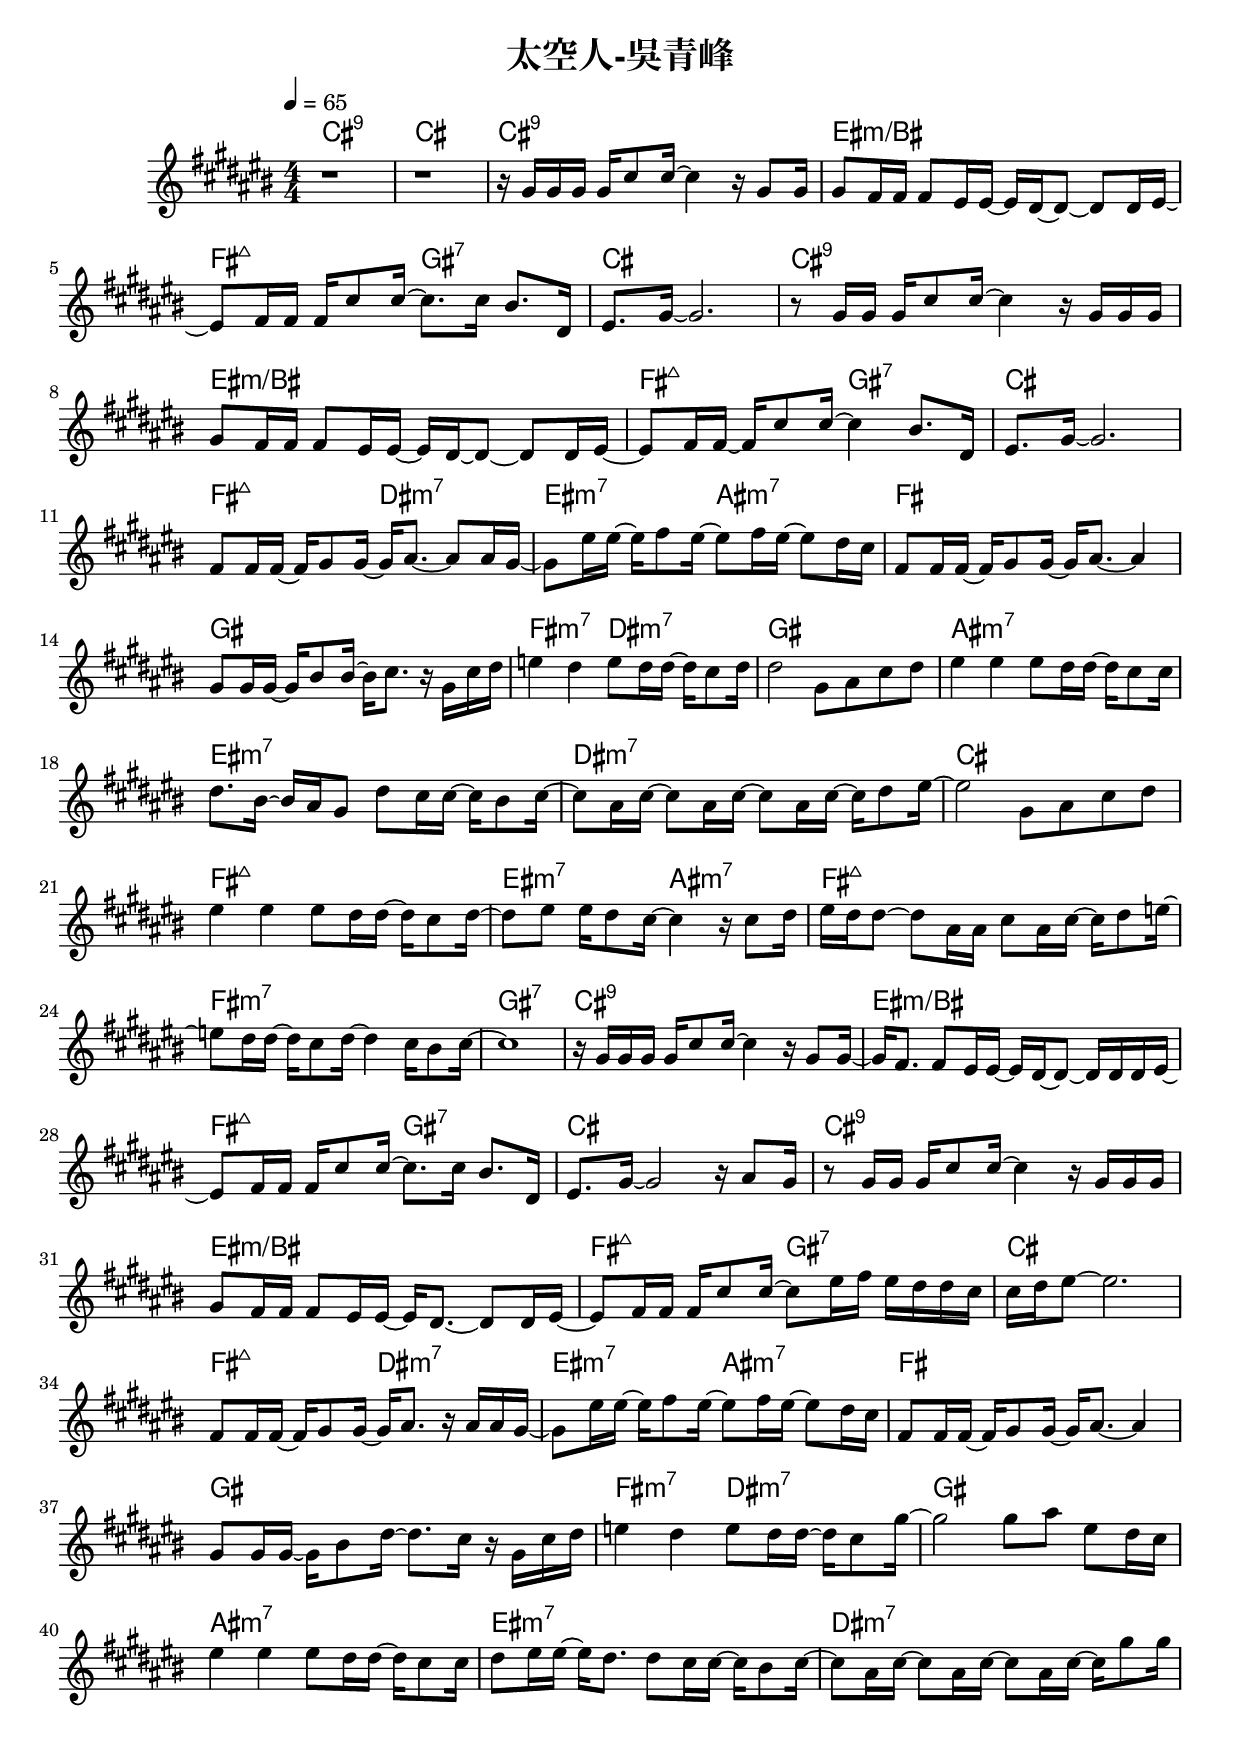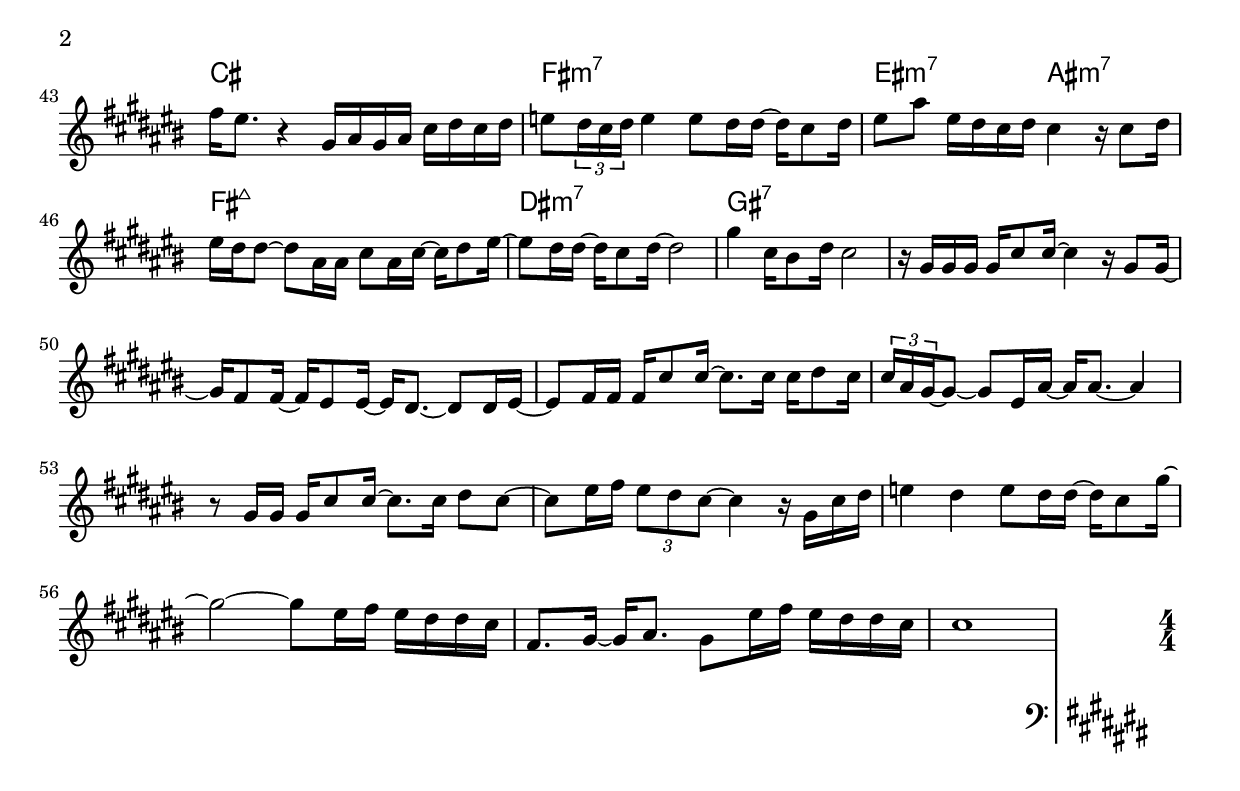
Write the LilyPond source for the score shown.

\header {
  title = "太空人-吳青峰"
  composer = ""
}

righthand = {\clef treble \key cis\major \numericTimeSignature \time 4/4 \tempo 4=65
  <<
  \relative cis''{
    %intro
    r1 | r |
    %verse1
    r16 gis gis gis gis cis8 cis16~ cis4 r16 gis8 gis16 |
    gis8 fis16 fis fis8 eis16 eis~ eis dis~ dis8~ dis dis16 eis~ |
    eis8 fis16 fis fis cis'8 cis16~ cis8. cis16 bis8. dis,16 |
    eis8. gis16~ gis2. |

    r8 gis16 gis gis cis8 cis16~ cis4 r16 gis gis gis |
    gis8 fis16 fis fis8 eis16 eis~ eis dis~ dis8~ dis dis16 eis~ |
    eis8 fis16 fis~ fis cis'8 cis16~ cis4 bis8. dis,16 |
    eis8. gis16~ gis2. |
    %pre-chorus 
    fis8 fis16 fis~ fis gis8 gis16~ gis16 ais8.~ ais8 ais16 gis~|
    gis8 eis'16 eis16~ eis16 fis8 eis16~ eis8 fis16 eis16~ eis8 dis16 cis |
    fis,8 fis16 fis~ fis gis8 gis16~ gis16 ais8.~ ais4 |
    gis8 gis16 gis~ gis bis8 bis16~ bis16 cis8. r16 gis cis dis |
    e4 dis e8 dis16 dis~ dis cis8 dis16 |
    dis2 gis,8 ais cis dis |
    %chorus1
    eis4 eis eis8 dis16 dis~ dis cis8 cis16 |
    dis8. bis16~ bis ais gis8 dis' cis16 cis~ cis bis8 cis16~ |
    cis8 ais16 cis~ cis8 ais16 cis~ cis8 ais16 cis~ cis16 dis8 eis16~|
    eis2 gis,8 ais cis dis |

    eis4 eis eis8 dis16 dis~ dis cis8 dis16~|
    dis8 eis eis16 dis8 cis16~ cis4 r16 cis8 dis16|
    eis dis dis8~ dis ais16 ais cis8 ais16 cis~ cis dis8 e16~|
    e8 dis16 dis~ dis cis8 dis16~ dis4 cis16 bis8 cis16~| cis1 |
    %verse2
    r16 gis gis gis gis cis8 cis16~ cis4 r16 gis8 gis16~ |
    gis16 fis8. fis8 eis16 eis~ eis dis~ dis8~ dis16 dis dis eis~ |
    eis8 fis16 fis fis cis'8 cis16~ cis8. cis16 bis8. dis,16 |
    eis8. gis16~ gis2 r16 ais8 gis16 |

    r8 gis16 gis gis cis8 cis16~ cis4 r16 gis gis gis |
    gis8 fis16 fis fis8 eis16 eis~ eis dis8.~ dis8 dis16 eis~|
    eis8 fis16 fis fis cis'8 cis16~ cis8 eis16 fis eis dis dis cis|
    cis dis eis8~ eis2.|
    %pre-chorus2
    fis,8 fis16 fis~ fis gis8 gis16~ gis ais8. r16 ais ais gis~|
    gis8 eis'16 eis~ eis fis8 eis16~ eis8 fis16 eis~ eis8 dis16 cis|
    fis,8 fis16 fis~ fis gis8 gis16~ gis ais8.~ ais4|
    gis8 gis16 gis~ gis bis8 dis16~ dis8. cis16 r gis cis dis|
    e4 dis e8 dis16 dis~ dis cis8 gis'16~ |
    gis2 gis8 ais eis dis16 cis |
    %chorus2
    eis4 eis eis8 dis16 dis~ dis cis8 cis16|
    dis8 eis16 eis~ eis dis8. dis8 cis16 cis~ cis bis8 cis16~|
    cis8 ais16 cis~ cis8 ais16 cis~ cis8 ais16 cis~ cis gis'8 gis16|
    fis eis8. r4 gis,16 ais gis ais cis dis cis dis|
    e8 \tuplet 3/2 8 {dis16 cis dis} e4 e8 dis16 dis~ dis cis8 dis16|
    eis8 ais eis16 dis cis dis cis4 r16 cis8 dis16|
    eis16 dis dis8~ dis ais16 ais cis8 ais16 cis~ cis dis8 eis16~|
    eis8 dis16 dis~ dis cis8 dis16~ dis2 |
    gis4 cis,16 bis8 dis16 cis2 |
    %verse3
    r16 gis gis gis gis cis8 cis16~ cis4 r16 gis8 gis16~ |
    gis fis8 fis16~ fis eis8 eis16~ eis dis8.~ dis8 dis16 eis~|
    eis8 fis16 fis fis cis'8 cis16~ cis8. cis16 cis dis8 cis16|
    \tuplet 3/2 8 {cis16 ais gis~} gis8~ gis eis16 ais~ ais ais8.~ ais4|

    r8 gis16 gis gis cis8 cis16~ cis8. cis16 dis8 cis~|
    cis eis16 fis \tuplet 3/2 4 {eis8 dis cis~} cis4 r16 gis cis dis|
    e4 dis e8 dis16 dis~ dis cis8 gis'16~|
    gis2~ gis8 eis16 fis eis dis dis cis|
    fis,8. gis16~ gis ais8. gis8 eis'16 fis eis dis dis cis|
    cis1 |
  
  }

  >>

}

lefthand = {\clef bass \key cis\major \numericTimeSignature \time 4/4}

chordsname = { \chordmode{
  %intro
  cis1:9 | cis |
  %verse1
  cis:9 | eis:m/bis | fis2:maj7 gis:7 | cis1 |
  cis:9 | eis:m/bis | fis2:maj7 gis:7 | cis1 |
  %pre-chorus1
  fis2:maj7 dis:m7 | eis:m7 ais:m7 | fis1 | gis | fis2:m7 dis:m7 | gis1 |
  %chorus1
  ais:m7 | eis:m7 | dis:m7 | cis |
  fis:maj7 | eis2:m7 ais:m7 | fis1:maj7 | fis:m7 | gis:7 |
  %verse2
  cis:9 | eis:m/bis | fis2:maj7 gis:7 | cis1 |
  cis:9 | eis:m/bis | fis2:maj7 gis:7 | cis1 |
  %pre-chorus2
  fis2:maj7 dis:m7 | eis:m7 ais:m7 | fis1 | gis | fis2:m7 dis:m7 | gis1 |
  %chorus2
  ais:m7 | eis:m7 | dis:m7 | cis |
  fis:m7 | eis2:m7 ais:m7 | fis1:maj7 | dis:m7 | gis:7 |

  }}




\score {<<
  \new ChordNames {\chordsname}
  \new PianoStaff {
    \new Staff \righthand
    \new Staff \lefthand
    }>>

  \layout {}
  \midi {}
}